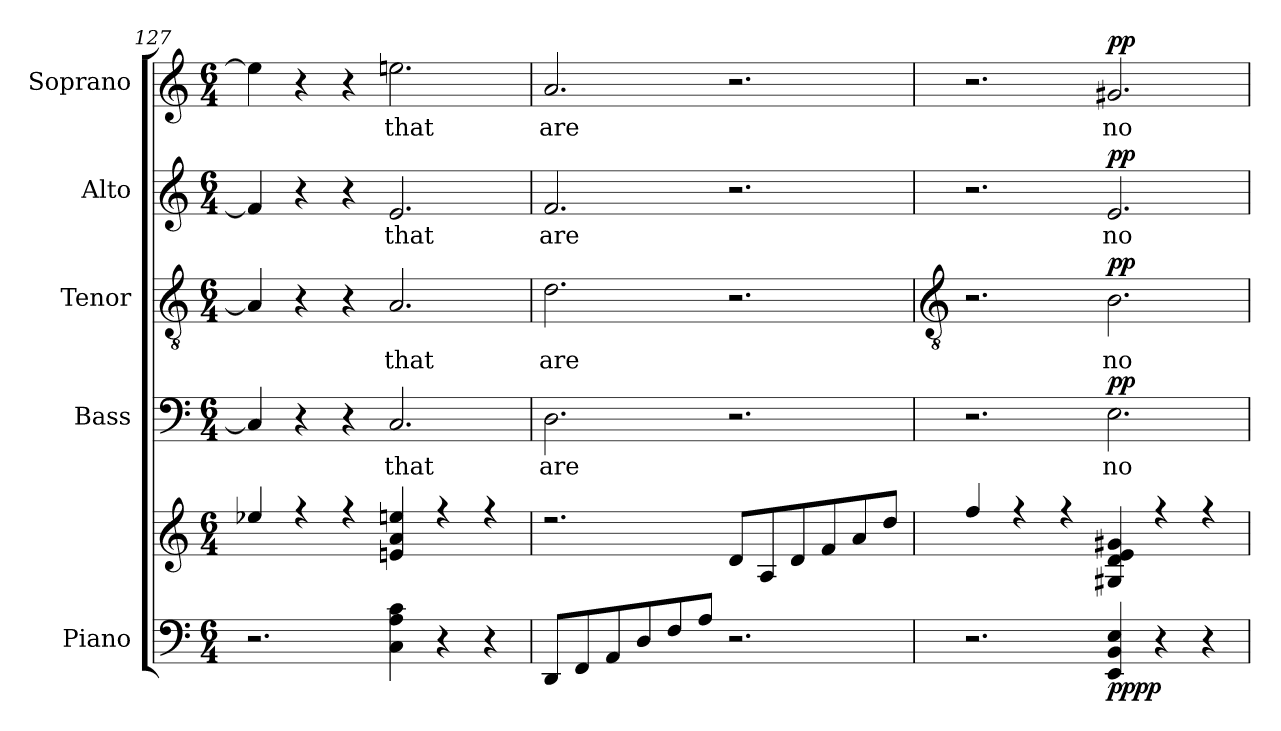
**kern	**kern	**dynam	**kern	**text	**dynam	**kern	**text	**dynam	**kern	**text	**dynam	**kern	**text	**dynam
*part5	*part5	*part5	*part4	*part4	*part4	*part3	*part3	*part3	*part2	*part2	*part2	*part1	*part1	*part1
*staff6	*staff5	*staff5/6	*staff4	*staff4	*staff4	*staff3	*staff3	*staff3	*staff2	*staff2	*staff2	*staff1	*staff1	*staff1
*I"Piano	*	*	*I"Bass	*	*	*I"Tenor	*	*	*I"Alto	*	*	*I"Soprano	*	*
*	*	*	*I'B	*	*	*I'T	*	*	*I'A	*	*	*I'S	*	*
*clefF4	*clefG2	*	*clefF4	*	*	*clefGv2	*	*	*clefG2	*	*	*clefG2	*	*
*k[]	*k[]	*	*k[]	*	*	*k[]	*	*	*k[]	*	*	*k[]	*	*
*C:	*C:	*	*C:	*	*	*C:	*	*	*C:	*	*	*C:	*	*
*M6/4	*M6/4	*	*M6/4	*	*	*M6/4	*	*	*M6/4	*	*	*M6/4	*	*
=127	=127	=127	=127	=127	=127	=127	=127	=127	=127	=127	=127	=127	=127	=127
*	*^	*	*	*	*	*	*	*	*	*	*	*	*	*
!	!	!LO:N:vis=1	!	!	!	!	!	!	!	!	!	!	!	!	!
2.r	4ee-X	1.ryy	.	4C]	.	.	4A]	.	.	4f]	.	.	4ee-]	.	.
.	4r	.	.	4r	.	.	4r	.	.	4r	.	.	4r	.	.
.	4r	.	.	4r	.	.	4r	.	.	4r	.	.	4r	.	.
!	!	!	!	!	!LO:LY:b	!	!	!LO:LY:b	!	!	!LO:LY:b	!	!	!LO:LY:b	!
4C 4A 4c	4en 4a 4een	.	.	2.C	that	.	2.A	that	.	2.e	that	.	2.een	that	.
4r	4r	.	.	.	.	.	.	.	.	.	.	.	.	.	.
4r	4r	.	.	.	.	.	.	.	.	.	.	.	.	.	.
=128	=128	=128	=128	=128	=128	=128	=128	=128	=128	=128	=128	=128	=128	=128	=128
!	!	!LO:N:vis=1	!	!	!LO:LY:b	!	!	!LO:LY:b	!	!	!LO:LY:b	!	!	!LO:LY:b	!
8DDL	2.r	1.ryy	.	2.D	are	.	2.d	are	.	2.f	are	.	2.a	are	.
8FF	.	.	.	.	.	.	.	.	.	.	.	.	.	.	.
8AA	.	.	.	.	.	.	.	.	.	.	.	.	.	.	.
8D	.	.	.	.	.	.	.	.	.	.	.	.	.	.	.
8F	.	.	.	.	.	.	.	.	.	.	.	.	.	.	.
8AJ	.	.	.	.	.	.	.	.	.	.	.	.	.	.	.
2.r	8dL	.	.	2.r	.	.	2.r	.	.	2.r	.	.	2.r	.	.
.	8A	.	.	.	.	.	.	.	.	.	.	.	.	.	.
.	8d	.	.	.	.	.	.	.	.	.	.	.	.	.	.
.	8f	.	.	.	.	.	.	.	.	.	.	.	.	.	.
.	8a	.	.	.	.	.	.	.	.	.	.	.	.	.	.
.	8ddJ	.	.	.	.	.	.	.	.	.	.	.	.	.	.
!!LO:LB:g=z
=129	=129	=129	=129	=129	=129	=129	=129	=129	=129	=129	=129	=129	=129	=129	=129
*	*	*	*	*	*	*	*clefGv2	*	*	*	*	*	*	*	*
!	!	!LO:N:vis=1	!	!	!	!	!	!	!	!	!	!	!	!	!
2.r	4ff	1.ryy	.	2.r	.	.	2.r	.	.	2.r	.	.	2.r	.	.
.	4r	.	.	.	.	.	.	.	.	.	.	.	.	.	.
.	4r	.	.	.	.	.	.	.	.	.	.	.	.	.	.
!	!	!	!LO:DY:b=2	!	!LO:LY:b	!	!	!LO:LY:b	!	!	!LO:LY:b	!	!	!LO:LY:b	!
!	!	!	!LO:DY:n=1:b	!	!	!LO:DY:b	!	!	!LO:DY:b	!	!	!LO:DY:b	!	!	!LO:DY:b
4EE 4BB 4E	4G#X 4d 4e 4g#X	.	pp pp	2.E	no	pp	2.B	no	pp	2.e	no	pp	2.g#X	no	pp
4r	4r	.	.	.	.	.	.	.	.	.	.	.	.	.	.
4r	4r	.	.	.	.	.	.	.	.	.	.	.	.	.	.
*	*v	*v	*	*	*	*	*	*	*	*	*	*	*	*	*
=	=	=	=	=	=	=	=	=	=	=	=	=	=	=
*-	*-	*-	*-	*-	*-	*-	*-	*-	*-	*-	*-	*-	*-	*-
